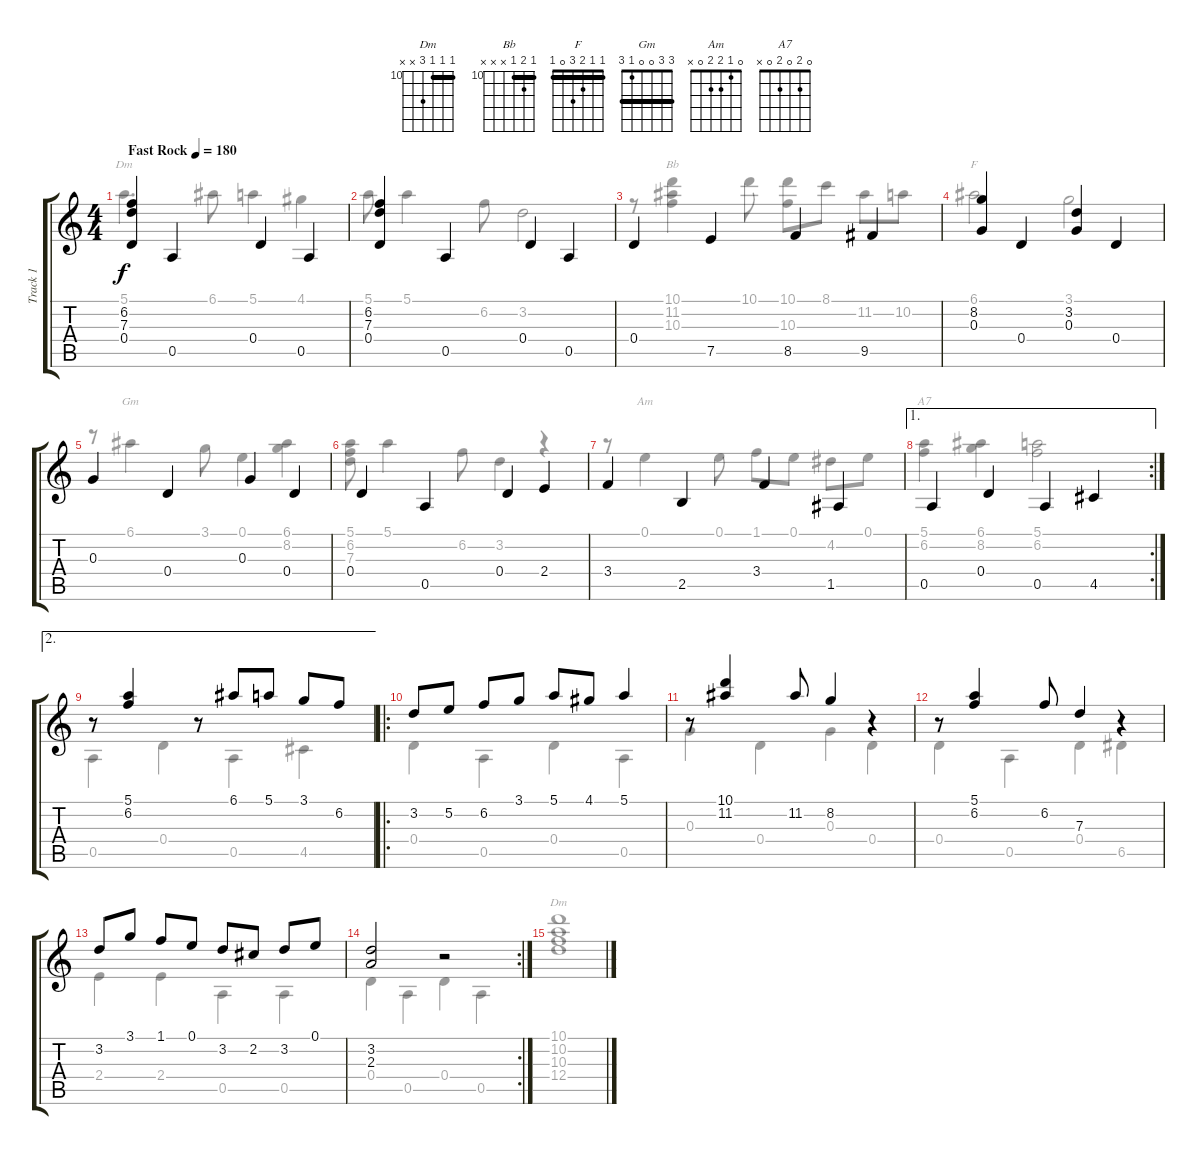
\track ("Track 1" "Track 1") {instrument acousticguitarsteel}
\staff {score tabs}
\tuning (E4 B3 G3 D3 A2 E2) {hide}
\chord ("Dm" 1 3 2 0 x x)
\chord ("Bb" 10 11 10 x x x) {firstfret 10 barre 10}
\chord ("F" 1 1 2 3 0 1) {barre 1}
\chord ("Gm" 3 3 0 0 1 3) {barre 3}
\chord ("Am" 0 1 2 2 0 x)
\chord ("A7" 0 2 0 2 0 x)
\chord ("Dm" 10 10 10 12 x x) {firstfret 10 barre 10}
\voice
\ts (4 4)
\tempo (180 "Fast Rock")
\clef g2
\ks c
(6.2 7.3 0.4).4{dy f instrument acousticguitarsteel} 0.5.4 0.4.4 0.5.4 |
(6.2 7.3 0.4).4 0.5.4 0.4.4 0.5.4 |
0.4.4 7.5.4 8.5.4 9.5.4 |
(8.2 0.3).4 0.4.4 (3.2 0.3).4 0.4.4 |
0.3.4 0.4.4 0.3.4 0.4.4 |
0.4.4 0.5.4 0.4.4 2.4.4 |
3.4.4 2.5.4 3.4.4 1.5.4 |
\ae 1
\rc 2
0.5.4 0.4.4 0.5.4 4.5.4 |
\ae 2
r.8 (5.1 6.2).4 r.8 6.1.8 5.1.8 3.1.8 6.2.8 |
\ro
3.2.8 5.2.8 6.2.8 3.1.8 5.1.8 4.1.8 5.1.4 |
r.8 (10.1 11.2).4 11.2.8 8.2.4 r.4 |
r.8 (5.1 6.2).4 6.2.8 7.3.4 r.4 |
3.2.8 3.1.8 1.1.8 0.1.8 3.2.8 2.2.8 3.2.8 0.1.8 |
\rc 2
(3.2 2.3).2 r.2 |
\voice
\clef g2
\ottava regular
\simile none
\ks c
5.1.4{d ch "Dm" dy f} 6.1.8 5.1.4 4.1.4 |
5.1.8 5.1.4 6.2.8 3.2.2 |
r.8 (10.1 11.2 10.3).4{ch "Bb"} 10.1.8 (10.1 10.3).8 8.1.8 11.2.8 10.2.8 |
6.1.2{ch "F"} 3.1.2 |
r.8 6.1.4{ch "Gm"} 3.1.8 0.1.4 (6.1 8.2).4 |
(5.1 6.2 7.3).8 5.1.4 6.2.8 3.2.4 r.4 |
r.8 0.1.4{ch "Am"} 0.1.8 1.1.8 0.1.8 4.2.8 0.1.8 |
(5.1 6.2).4{ch "A7"} (6.1 8.2).4 (5.1 6.2).2 |
0.5.4 0.4.4 0.5.4 4.5.4 |
0.4.4 0.5.4 0.4.4 0.5.4 |
0.3.4 0.4.4 0.3.4 0.4.4 |
0.4.4 0.5.4 0.4.4 6.5.4 |
2.4.4 2.4.4 0.5.4 0.5.4 |
0.4.4 0.5.4 0.4.4 0.5.4 |
(10.1 10.2 10.3 12.4).1{ch "Dm"}
